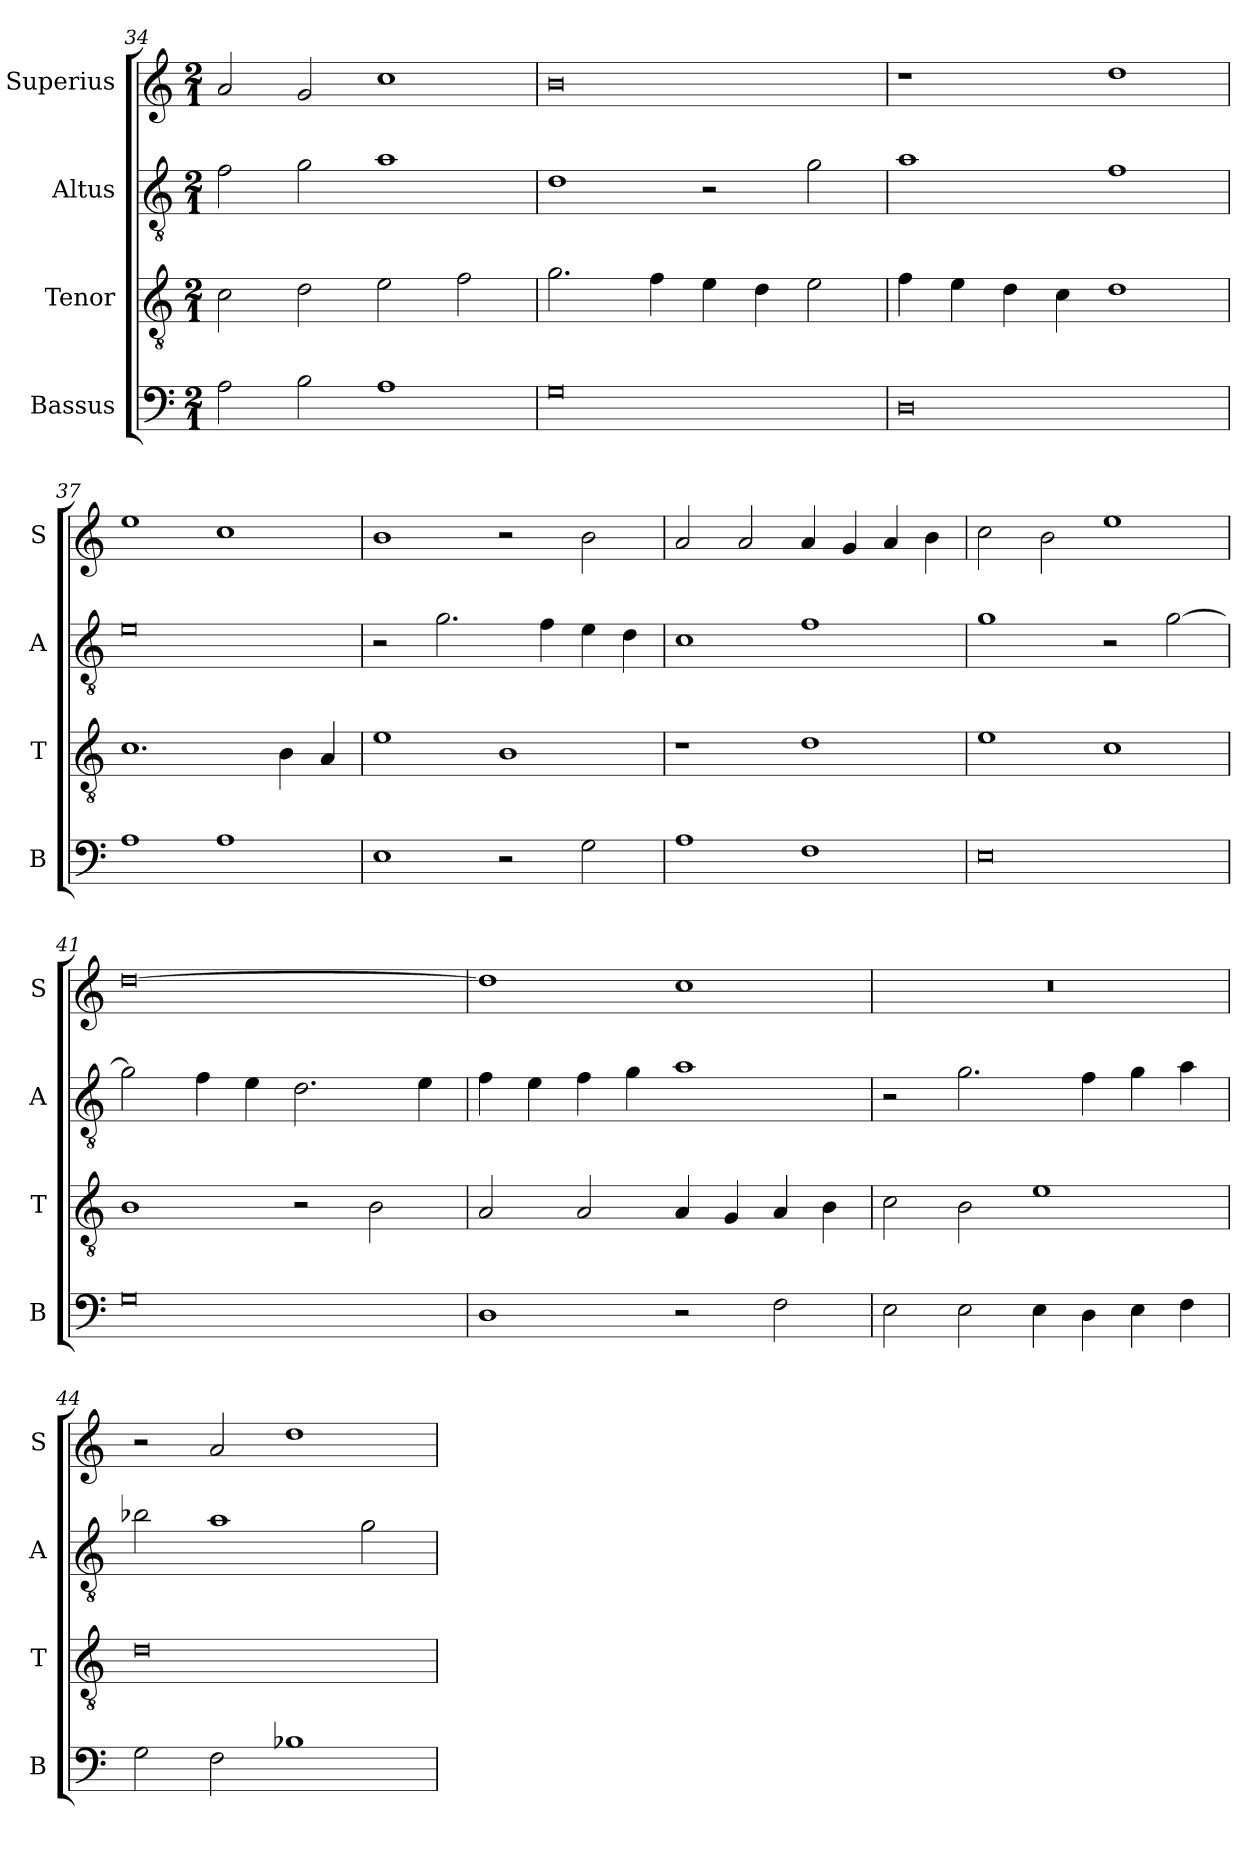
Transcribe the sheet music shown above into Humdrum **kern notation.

**kern	**kern	**kern	**kern
*part4	*part3	*part2	*part1
*staff4	*staff3	*staff2	*staff1
*I"Bassus	*I"Tenor	*I"Altus	*I"Superius
*I'B	*I'T	*I'A	*I'S
*clefF4	*clefGv2	*clefGv2	*clefG2
*k[]	*k[]	*k[]	*k[]
*M2/1	*M2/1	*M2/1	*M2/1
=34	=34	=34	=34
2A\	2c\	2f\	2a/
2B\	2d\	2g\	2g/
1A	2e\	1a	1cc
.	2f\	.	.
=35	=35	=35	=35
0G	2.g\	1d	0b
.	4f\	.	.
.	4e\	2r	.
.	4d\	.	.
.	2e\	2g\	.
=36	=36	=36	=36
0D	4f\	1a	1r
.	4e\	.	.
.	4d\	.	.
.	4c\	.	.
.	1d	1f	1dd
=37	=37	=37	=37
1A	1.c	0e	1ee
1A	.	.	1cc
.	4B\	.	.
.	4A/	.	.
=38	=38	=38	=38
1E	1e	2r	1b
.	.	2.g\	.
2r	1B	.	2r
.	.	4f\	.
2G\	.	4e\	2b\
.	.	4d\	.
=39	=39	=39	=39
1A	1r	1c	2a/
.	.	.	2a/
1F	1d	1f	4a/
.	.	.	4g/
.	.	.	4a/
.	.	.	4b\
=40	=40	=40	=40
0E	1e	1g	2cc\
.	.	.	2b\
.	1c	2r	1ee
.	.	[2g\	.
=41	=41	=41	=41
0G	1B	2g\]	[0dd
.	.	4f\	.
.	.	4e\	.
.	2r	2.d\	.
.	2B\	.	.
.	.	4e\	.
=42	=42	=42	=42
1D	2A/	4f\	1dd]
.	.	4e\	.
.	2A/	4f\	.
.	.	4g\	.
2r	4A/	1a	1cc
.	4G/	.	.
2F\	4A/	.	.
.	4B\	.	.
=43	=43	=43	=43
2E\	2c\	2r	0r
2E\	2B\	2.g\	.
4E\	1e	.	.
4D\	.	4f\	.
4E\	.	4g\	.
4F\	.	4a\	.
=44	=44	=44	=44
2G\	0d	2b-X\	2r
2F\	.	1a	2a/
1B-X	.	.	1dd
.	.	2g\	.
=	=	=	=
*-	*-	*-	*-
